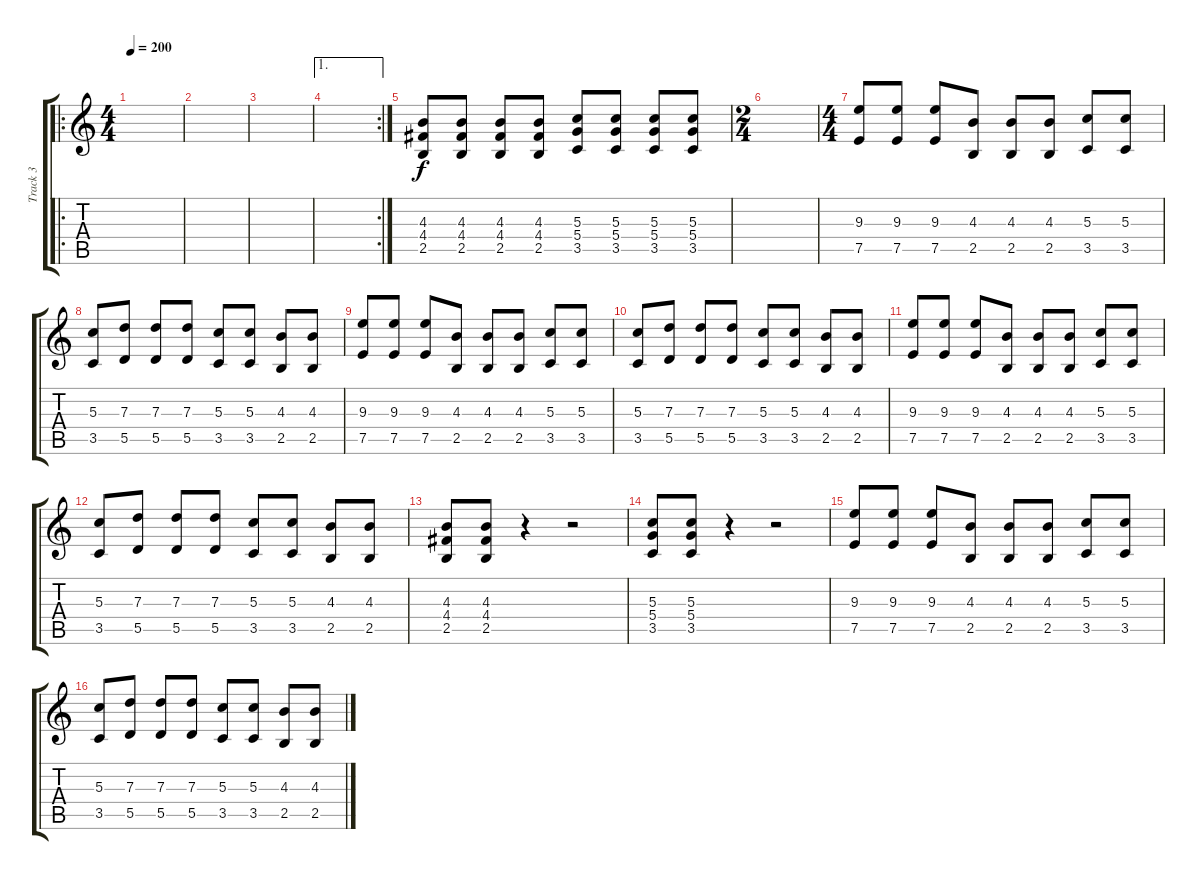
\track ("Track 3" "Track 3") {instrument distortionguitar}
\staff {score tabs}
\tuning (E4 B3 G3 D3 A2 E2) {hide}
\ro
\ts (4 4)
\tempo 200
\clef g2
\ks c
|
|
|
\ae 1
\rc 2
|
(4.3 4.4 2.5).8 (4.3 4.4 2.5).8 (4.3 4.4 2.5).8 (4.3 4.4 2.5).8 (5.3 5.4 3.5).8 (5.3 5.4 3.5).8 (5.3 5.4 3.5).8 (5.3 5.4 3.5).8 |
\ts (2 4)
|
\ts (4 4)
(9.3 7.5).8 (9.3 7.5).8 (9.3 7.5).8 (4.3 2.5).8 (4.3 2.5).8 (4.3 2.5).8 (5.3 3.5).8 (5.3 3.5).8 |
(5.3 3.5).8 (7.3 5.5).8 (7.3 5.5).8 (7.3 5.5).8 (5.3 3.5).8 (5.3 3.5).8 (4.3 2.5).8 (4.3 2.5).8 |
(9.3 7.5).8 (9.3 7.5).8 (9.3 7.5).8 (4.3 2.5).8 (4.3 2.5).8 (4.3 2.5).8 (5.3 3.5).8 (5.3 3.5).8 |
(5.3 3.5).8 (7.3 5.5).8 (7.3 5.5).8 (7.3 5.5).8 (5.3 3.5).8 (5.3 3.5).8 (4.3 2.5).8 (4.3 2.5).8 |
(9.3 7.5).8 (9.3 7.5).8 (9.3 7.5).8 (4.3 2.5).8 (4.3 2.5).8 (4.3 2.5).8 (5.3 3.5).8 (5.3 3.5).8 |
(5.3 3.5).8 (7.3 5.5).8 (7.3 5.5).8 (7.3 5.5).8 (5.3 3.5).8 (5.3 3.5).8 (4.3 2.5).8 (4.3 2.5).8 |
(4.3 4.4 2.5).8 (4.3 4.4 2.5).8 r.4 r.2 |
(5.3 5.4 3.5).8 (5.3 5.4 3.5).8 r.4 r.2 |
(9.3 7.5).8 (9.3 7.5).8 (9.3 7.5).8 (4.3 2.5).8 (4.3 2.5).8 (4.3 2.5).8 (5.3 3.5).8 (5.3 3.5).8 |
(5.3 3.5).8 (7.3 5.5).8 (7.3 5.5).8 (7.3 5.5).8 (5.3 3.5).8 (5.3 3.5).8 (4.3 2.5).8 (4.3 2.5).8
